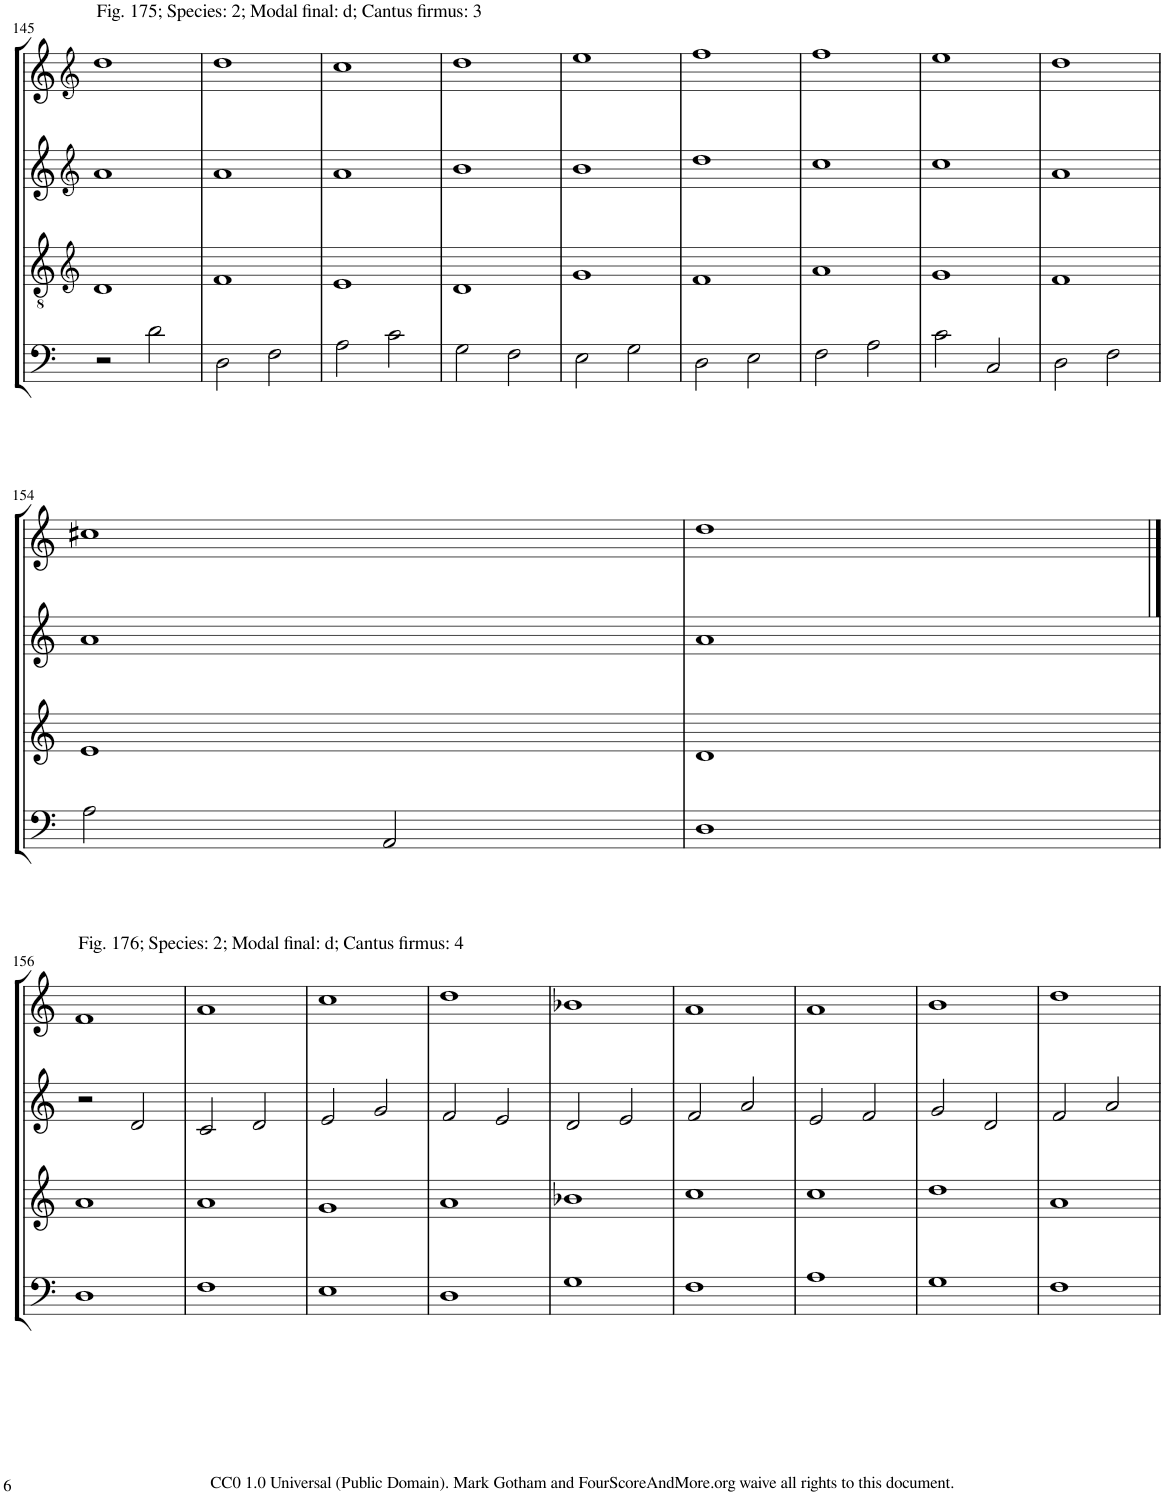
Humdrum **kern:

**kern	**kern	**kern	**kern
*part4	*part3	*part2	*part1
*staff4	*staff3	*staff2	*staff1
*I"Piano	*I"Piano	*I"Piano	*I"Piano
*I'Pno	*I'Pno	*I'Pno	*I'Pno
!!LO:PB:g=z
*clefF4	*clefG2	*clefG2	*clefG2
*k[]	*k[]	*k[]	*k[]
*M4/4	*M4/4	*M4/4	*M4/4
=145	=145	=145	=145
!	!	!	!LO:TX:a:t=Fig. 175; Species&colon; 2; Modal final&colon; d; Cantus firmus&colon; 3
2r	1d	1a	1dd
2d\	.	.	.
=146	=146	=146	=146
2D\	1f	1a	1dd
2F\	.	.	.
=147	=147	=147	=147
2A\	1e	1a	1cc
2c\	.	.	.
=148	=148	=148	=148
2G\	1d	1b	1dd
2F\	.	.	.
=149	=149	=149	=149
2E\	1g	1b	1ee
2G\	.	.	.
=150	=150	=150	=150
2D\	1f	1dd	1ff
2E\	.	.	.
=151	=151	=151	=151
2F\	1a	1cc	1ff
2A\	.	.	.
=152	=152	=152	=152
2c\	1g	1cc	1ee
2C/	.	.	.
=153	=153	=153	=153
2D\	1f	1a	1dd
2F\	.	.	.
!!LO:LB:g=z
=154	=154	=154	=154
2A\	1e	1a	1cc#X
2AA/	.	.	.
=155	=155	=155	=155
1D	1d	1a	1dd
!!LO:LB:g=z
==156	==156	==156	==156
!	!	!	!LO:TX:a:t=Fig. 176; Species&colon; 2; Modal final&colon; d; Cantus firmus&colon; 4
1D	1a	2r	1f
.	.	2d/	.
=157	=157	=157	=157
1F	1a	2c/	1a
.	.	2d/	.
=158	=158	=158	=158
1E	1g	2e/	1cc
.	.	2g/	.
=159	=159	=159	=159
1D	1a	2f/	1dd
.	.	2e/	.
=160	=160	=160	=160
1G	1b-X	2d/	1b-X
.	.	2e/	.
=161	=161	=161	=161
1F	1cc	2f/	1a
.	.	2a/	.
=162	=162	=162	=162
1A	1cc	2e/	1a
.	.	2f/	.
=163	=163	=163	=163
1G	1dd	2g/	1b
.	.	2d/	.
=164	=164	=164	=164
1F	1a	2f/	1dd
.	.	2a/	.
=	=	=	=
*-	*-	*-	*-
